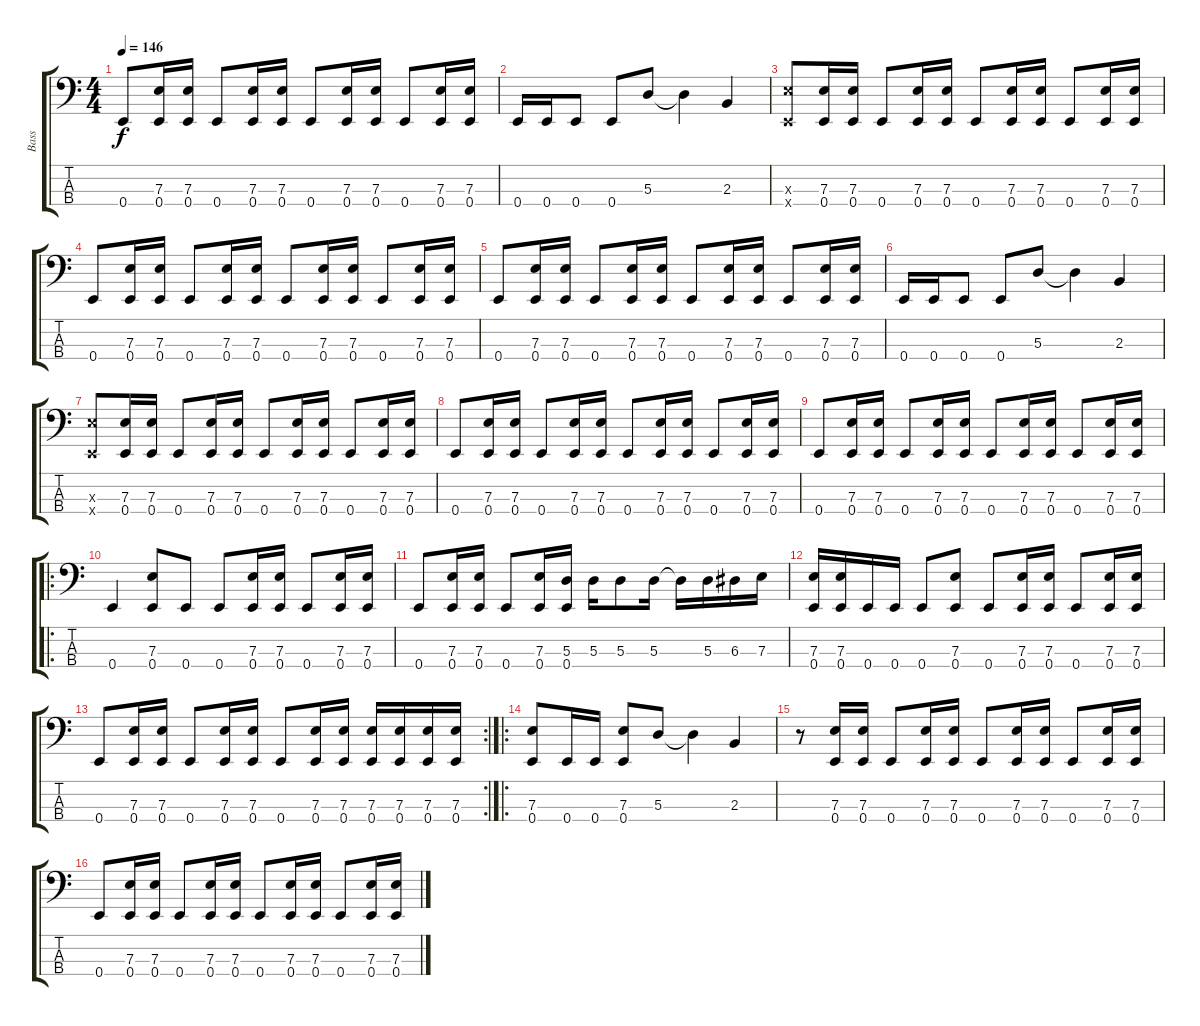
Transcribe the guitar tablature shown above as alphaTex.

\track ("Bass" "Bass") {instrument electricbasspick}
\staff {score tabs}
\tuning (G2 D2 A1 E1) {hide}
\ts (4 4)
\tempo 146
\clef f4
\ks c
0.4.8{dy f} (7.3 0.4).16 (7.3 0.4).16 0.4.8 (7.3 0.4).16 (7.3 0.4).16 0.4.8 (7.3 0.4).16 (7.3 0.4).16 0.4.8 (7.3 0.4).16 (7.3 0.4).16 |
0.4.16 0.4.16 0.4.8 0.4.8 5.3.8 5.3{t}.4 2.3.4 |
(7.3{x} 0.4{x}).8 (7.3 0.4).16 (7.3 0.4).16 0.4.8 (7.3 0.4).16 (7.3 0.4).16 0.4.8 (7.3 0.4).16 (7.3 0.4).16 0.4.8 (7.3 0.4).16 (7.3 0.4).16 |
0.4.8 (7.3 0.4).16 (7.3 0.4).16 0.4.8 (7.3 0.4).16 (7.3 0.4).16 0.4.8 (7.3 0.4).16 (7.3 0.4).16 0.4.8 (7.3 0.4).16 (7.3 0.4).16 |
0.4.8 (7.3 0.4).16 (7.3 0.4).16 0.4.8 (7.3 0.4).16 (7.3 0.4).16 0.4.8 (7.3 0.4).16 (7.3 0.4).16 0.4.8 (7.3 0.4).16 (7.3 0.4).16 |
0.4.16 0.4.16 0.4.8 0.4.8 5.3.8 5.3{t}.4 2.3.4 |
(7.3{x} 0.4{x}).8 (7.3 0.4).16 (7.3 0.4).16 0.4.8 (7.3 0.4).16 (7.3 0.4).16 0.4.8 (7.3 0.4).16 (7.3 0.4).16 0.4.8 (7.3 0.4).16 (7.3 0.4).16 |
0.4.8 (7.3 0.4).16 (7.3 0.4).16 0.4.8 (7.3 0.4).16 (7.3 0.4).16 0.4.8 (7.3 0.4).16 (7.3 0.4).16 0.4.8 (7.3 0.4).16 (7.3 0.4).16 |
0.4.8 (7.3 0.4).16 (7.3 0.4).16 0.4.8 (7.3 0.4).16 (7.3 0.4).16 0.4.8 (7.3 0.4).16 (7.3 0.4).16 0.4.8 (7.3 0.4).16 (7.3 0.4).16 |
\ro
0.4.4 (7.3 0.4).8 0.4.8 0.4.8 (7.3 0.4).16 (7.3 0.4).16 0.4.8 (7.3 0.4).16 (7.3 0.4).16 |
0.4.8 (7.3 0.4).16 (7.3 0.4).16 0.4.8 (7.3 0.4).16 (5.3 0.4).16 5.3.16 5.3.8 5.3.16 5.3{t}.16 5.3.16 6.3.16 7.3.16 |
(7.3 0.4).16 (7.3 0.4).16 0.4.16 0.4.16 0.4.8 (7.3 0.4).8 0.4.8 (7.3 0.4).16 (7.3 0.4).16 0.4.8 (7.3 0.4).16 (7.3 0.4).16 |
\rc 2
0.4.8 (7.3 0.4).16 (7.3 0.4).16 0.4.8 (7.3 0.4).16 (7.3 0.4).16 0.4.8 (7.3 0.4).16 (7.3 0.4).16 (7.3 0.4).16 (7.3 0.4).16 (7.3 0.4).16 (7.3 0.4).16 |
\ro
(7.3 0.4).8 0.4.16 0.4.16 (7.3 0.4).8 5.3.8 5.3{t}.4 2.3.4 |
r.8 (7.3 0.4).16 (7.3 0.4).16 0.4.8 (7.3 0.4).16 (7.3 0.4).16 0.4.8 (7.3 0.4).16 (7.3 0.4).16 0.4.8 (7.3 0.4).16 (7.3 0.4).16 |
0.4.8 (7.3 0.4).16 (7.3 0.4).16 0.4.8 (7.3 0.4).16 (7.3 0.4).16 0.4.8 (7.3 0.4).16 (7.3 0.4).16 0.4.8 (7.3 0.4).16 (7.3 0.4).16
